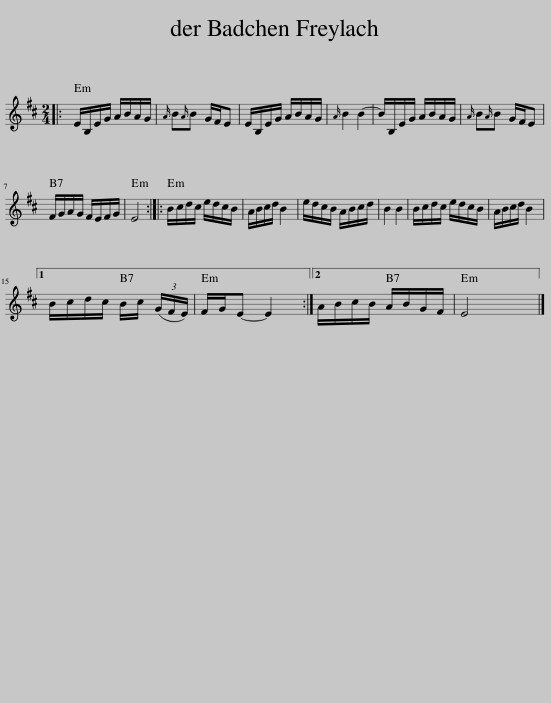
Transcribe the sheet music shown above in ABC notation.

X:1
L:1/8
M:2/4
I:linebreak $
K:D
V:1 treble
V:1
|: E/B,/E/G/ A/B/A/G/ |{A} B{A}B G/F/E | E/B,/E/G/ A/B/A/G/ |{A} B2 B2- | B/B,/E/G/ A/B/A/G/ | %5
{A} B{A}B G/F/E |$ F/G/A/G/ F/E/F/G/ | E4 :: B/c/d/c/ e/d/c/B/ | A/B/c/d/ B2 | %10
 e/d/c/B/ A/B/c/d/ | B2 B2 | B/c/d/c/ e/d/c/B/ | A/B/c/d/ B2 |1$ B/c/d/c/ B/c/ (3(G/F/E/) | %15
 F/G/E- E2 :|2 A/B/c/B/ A/B/G/F/ | E4 |] %18
